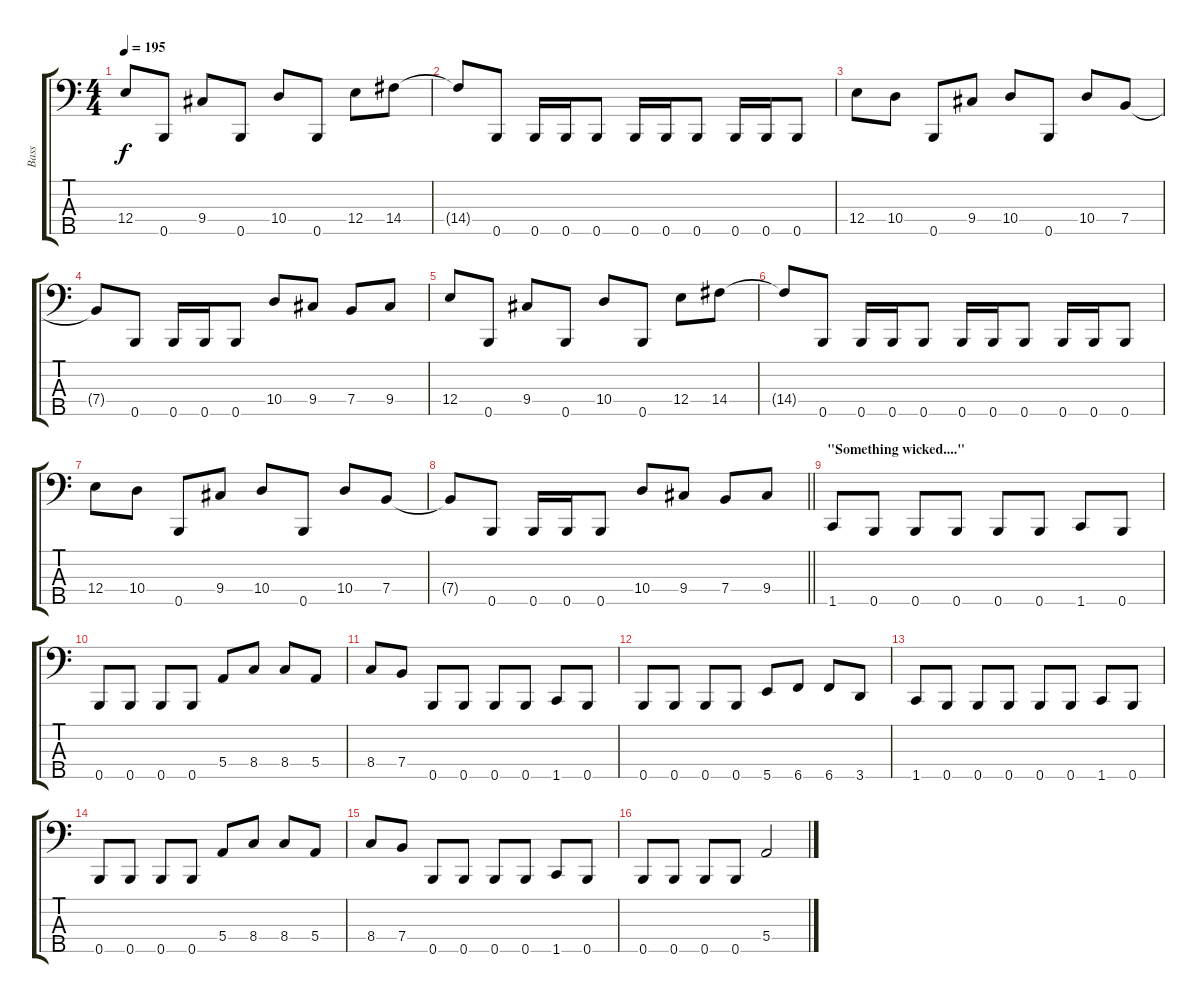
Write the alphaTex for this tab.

\track ("Bass" "Bass") {instrument electricbassfinger}
\staff {score tabs}
\tuning (G2 D2 A1 E1 B0) {hide}
\ts (4 4)
\section ("" "")
\tempo 195
\clef f4
\ks c
12.4.8{dy f} 0.5.8 9.4.8 0.5.8 10.4.8 0.5.8 12.4.8 14.4.8 |
14.4{t}.8 0.5.8 0.5.16 0.5.16 0.5.8 0.5.16 0.5.16 0.5.8 0.5.16 0.5.16 0.5.8 |
12.4.8 10.4.8 0.5.8 9.4.8 10.4.8 0.5.8 10.4.8 7.4.8 |
7.4{t}.8 0.5.8 0.5.16 0.5.16 0.5.8 10.4.8 9.4.8 7.4.8 9.4.8 |
12.4.8 0.5.8 9.4.8 0.5.8 10.4.8 0.5.8 12.4.8 14.4.8 |
14.4{t}.8 0.5.8 0.5.16 0.5.16 0.5.8 0.5.16 0.5.16 0.5.8 0.5.16 0.5.16 0.5.8 |
12.4.8 10.4.8 0.5.8 9.4.8 10.4.8 0.5.8 10.4.8 7.4.8 |
\barLineRight lightlight
7.4{t}.8 0.5.8 0.5.16 0.5.16 0.5.8 10.4.8 9.4.8 7.4.8 9.4.8 |
\section ("" "\"Something wicked....\"")
1.5.8 0.5.8 0.5.8 0.5.8 0.5.8 0.5.8 1.5.8 0.5.8 |
0.5.8 0.5.8 0.5.8 0.5.8 5.4.8 8.4.8 8.4.8 5.4.8 |
8.4.8 7.4.8 0.5.8 0.5.8 0.5.8 0.5.8 1.5.8 0.5.8 |
0.5.8 0.5.8 0.5.8 0.5.8 5.5.8 6.5.8 6.5.8 3.5.8 |
1.5.8 0.5.8 0.5.8 0.5.8 0.5.8 0.5.8 1.5.8 0.5.8 |
0.5.8 0.5.8 0.5.8 0.5.8 5.4.8 8.4.8 8.4.8 5.4.8 |
8.4.8 7.4.8 0.5.8 0.5.8 0.5.8 0.5.8 1.5.8 0.5.8 |
0.5.8 0.5.8 0.5.8 0.5.8 5.4.2
